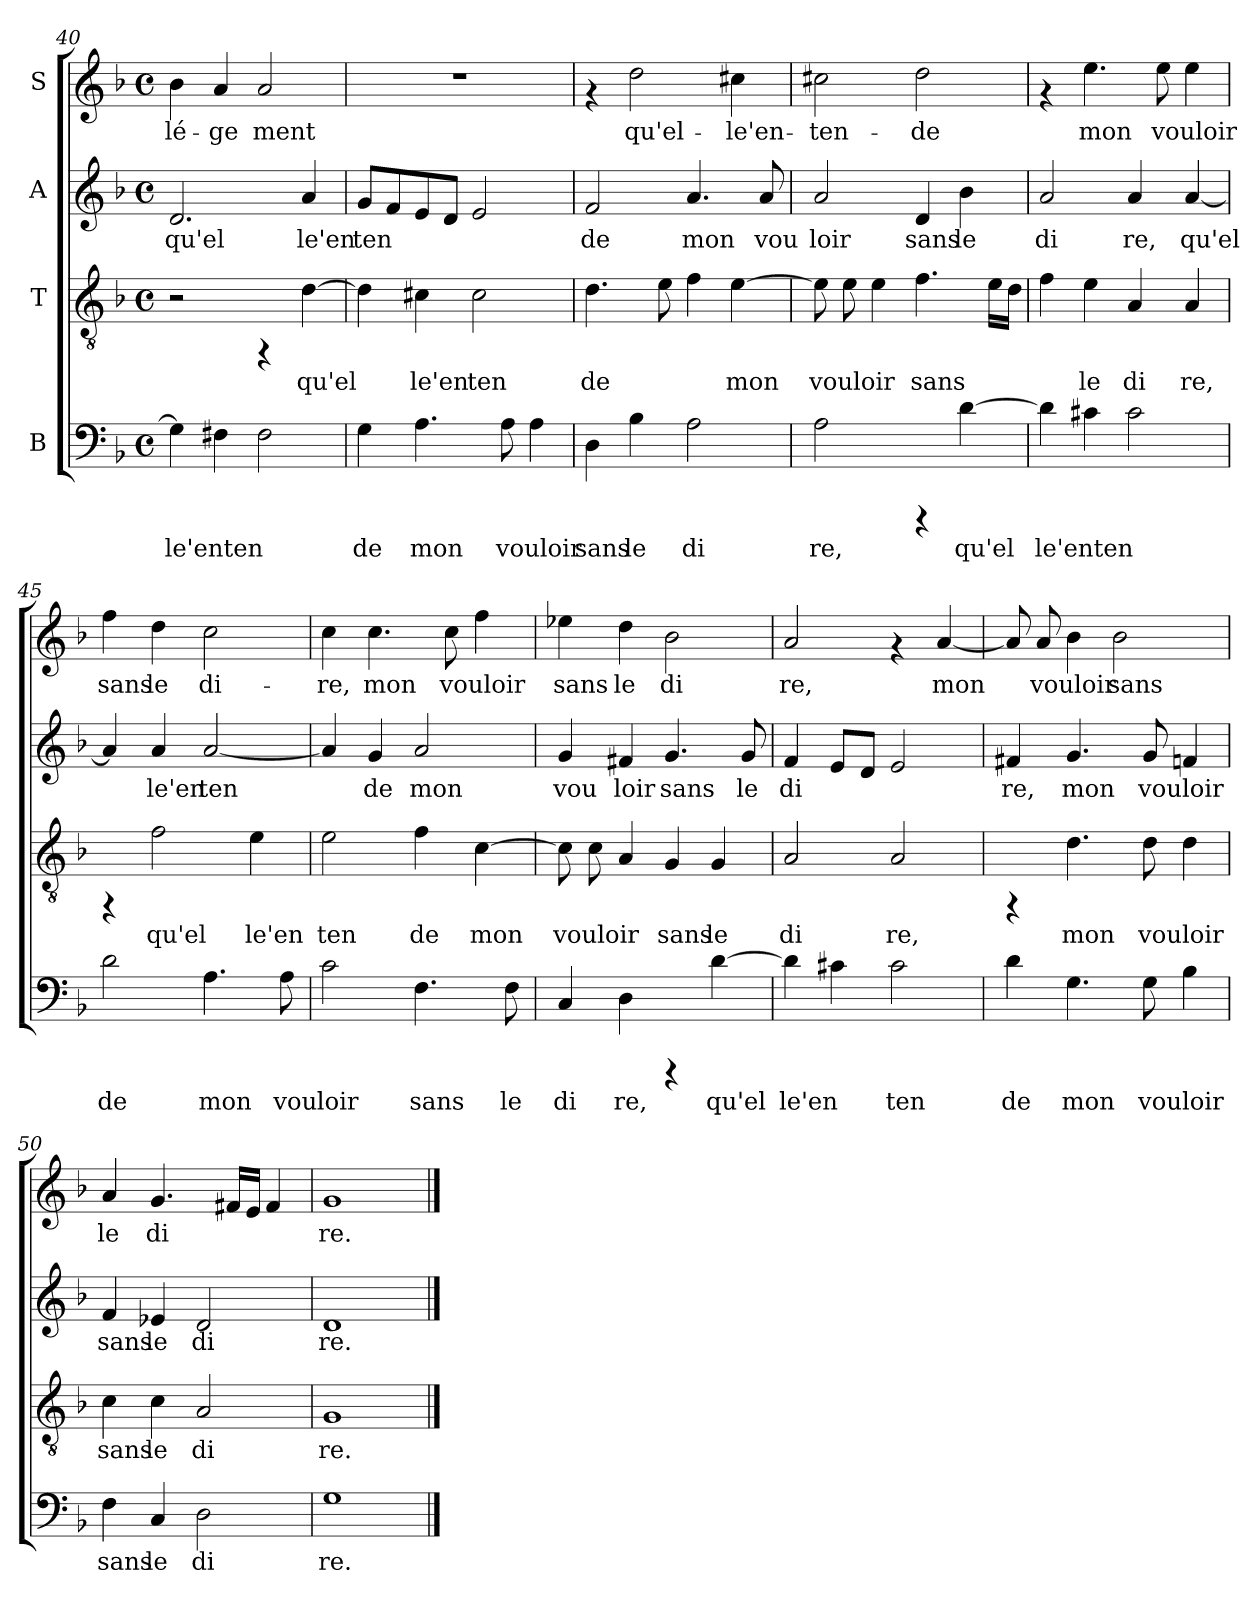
**kern	**text	**kern	**text	**kern	**text	**kern	**text
*part4	*part4	*part3	*part3	*part2	*part2	*part1	*part1
*staff4	*staff4	*staff3	*staff3	*staff2	*staff2	*staff1	*staff1
*I"B	*	*I"T	*	*I"A	*	*I"S	*
!!LO:LB:g=z
*clefF4	*	*clefGv2	*	*clefG2	*	*clefG2	*
*k[b-]	*	*k[b-]	*	*k[b-]	*	*k[b-]	*
*F:	*	*F:	*	*F:	*	*F:	*
*M4/4	*	*M4/4	*	*M4/4	*	*M4/4	*
*met(c)	*	*met(c)	*	*met(c)	*	*met(c)	*
=40	=40	=40	=40	=40	=40	=40	=40
!	!LO:LY:b:cj	!	!	!	!LO:LY:b:cj	!	!LO:LY:b:cj
4G\]	-le'enten	2r	.	2.d/	qu'el	4b-\	lé-
!	!LO:LY:b:cj	!	!	!	!	!	!LO:LY:b:cj
4F#X\	.	.	.	.	.	4a/	-ge
!	!LO:LY:b:cj	!	!	!	!	!	!LO:LY:b:cj
2F#\	.	4rFF	.	.	.	2a/	ment
!	!	!	!LO:LY:b	!	!LO:LY:b:cj	!	!
.	.	[>4d\	qu'el	4a/	le'en	.	.
=41	=41	=41	=41	=41	=41	=41	=41
!	!LO:LY:b:cj	!	!LO:LY:b	!	!LO:LY:b:cj	!	!
4G\	de	4d\]	.	8g/L	ten	1r	.
!	!	!	!	!	!LO:LY:b:cj	!	!
.	.	.	.	8f/	.	.	.
!	!LO:LY:b:cj	!	!LO:LY:b	!	!LO:LY:b:cj	!	!
4.A\	mon	4c#X\	le'en	8e/	.	.	.
!	!	!	!	!	!LO:LY:b:cj	!	!
.	.	.	.	8d/J	.	.	.
!	!	!	!LO:LY:b	!	!LO:LY:b:cj	!	!
.	.	2c#\	ten	2e/	.	.	.
!	!LO:LY:b:cj	!	!	!	!	!	!
8A\	vouloir	.	.	.	.	.	.
!	!LO:LY:b:cj	!	!	!	!	!	!
4A\	.	.	.	.	.	.	.
=42	=42	=42	=42	=42	=42	=42	=42
!	!LO:LY:b:cj	!	!LO:LY:b	!	!LO:LY:b:cj	!	!
4D\	sans	4.d\	de	2f/	de	4rf	.
!	!LO:LY:b:cj	!	!	!	!	!	!LO:LY:b:cj
4B-\	le	.	.	.	.	2dd\	qu'el-
!	!	!	!LO:LY:b	!	!	!	!
.	.	8e\	.	.	.	.	.
!	!LO:LY:b:cj	!	!LO:LY:b	!	!LO:LY:b:cj	!	!
2A\	di	4f\	.	4.a/	mon	.	.
!	!	!	!LO:LY:b	!	!	!	!LO:LY:b:cj
.	.	[>4e\	mon	.	.	4cc#X\	-le'en-
!	!	!	!	!	!LO:LY:b:cj	!	!
.	.	.	.	8a/	vou	.	.
=43	=43	=43	=43	=43	=43	=43	=43
!	!LO:LY:b:cj	!	!LO:LY:b	!	!LO:LY:b:cj	!	!LO:LY:b:cj
2A\	re,	8e\]	vouloir	2a/	loir	2cc#X\	-ten-
!	!	!	!LO:LY:b	!	!	!	!
.	.	8e\	.	.	.	.	.
!	!	!	!LO:LY:b	!	!	!	!
.	.	4e\	.	.	.	.	.
!	!	!	!LO:LY:b	!	!LO:LY:b:cj	!	!LO:LY:b:cj
4rCCC	.	4.f\	sans	4d/	sans	2dd\	-de
!	!LO:LY:b:cj	!	!	!	!LO:LY:b:cj	!	!
[>4d\	qu'el	.	.	4b-\	le	.	.
!	!	!	!LO:LY:b	!	!	!	!
.	.	16e\L	.	.	.	.	.
!	!	!	!LO:LY:b	!	!	!	!
.	.	16d\J	.	.	.	.	.
=44	=44	=44	=44	=44	=44	=44	=44
!	!LO:LY:b:cj	!	!LO:LY:b	!	!LO:LY:b:cj	!	!
4d\]	le'enten	4f\	.	2a/	di	4rf	.
!	!LO:LY:b:cj	!	!LO:LY:b	!	!	!	!LO:LY:b:cj
4c#X\	.	4e\	le	.	.	4.ee\	mon
!	!LO:LY:b:cj	!	!LO:LY:b	!	!LO:LY:b:cj	!	!
2c#\	.	4A/	di	4a/	re,	.	.
!	!	!	!	!	!	!	!LO:LY:b:cj
.	.	.	.	.	.	8ee\	vouloir
!	!	!	!LO:LY:b	!	!LO:LY:b:cj	!	!LO:LY:b:cj
.	.	4A/	re,	[<4a/	qu'el	4ee\	.
=45	=45	=45	=45	=45	=45	=45	=45
!	!LO:LY:b:cj	!	!	!	!LO:LY:b:cj	!	!LO:LY:b:cj
2d\	de	4rFF	.	4a/]	.	4ff\	sans
!	!	!	!LO:LY:b	!	!LO:LY:b:cj	!	!LO:LY:b:cj
.	.	2f\	qu'el	4a/	le'en	4dd\	le
!	!LO:LY:b:cj	!	!	!	!LO:LY:b:cj	!	!LO:LY:b:cj
4.A\	mon	.	.	[<2a/	ten	2cc\	di-
!	!	!	!LO:LY:b	!	!	!	!
.	.	4e\	le'en	.	.	.	.
!	!LO:LY:b:cj	!	!	!	!	!	!
8A\	vou	.	.	.	.	.	.
!!LO:PB:g=z
=46	=46	=46	=46	=46	=46	=46	=46
!	!LO:LY:b:cj	!	!LO:LY:b	!	!LO:LY:b:cj	!	!LO:LY:b:cj
2c\	loir	2e\	ten	4a/]	.	4cc\	-re,
!	!	!	!	!	!LO:LY:b:cj	!	!LO:LY:b:cj
.	.	.	.	4g/	de	4.cc\	mon
!	!LO:LY:b:cj	!	!LO:LY:b	!	!LO:LY:b:cj	!	!
4.F\	sans	4f\	de	2a/	mon	.	.
!	!	!	!	!	!	!	!LO:LY:b:cj
.	.	.	.	.	.	8cc\	vouloir
!	!	!	!LO:LY:b	!	!	!	!LO:LY:b:cj
.	.	[>4c\	mon	.	.	4ff\	.
!	!LO:LY:b:cj	!	!	!	!	!	!
8F\	le	.	.	.	.	.	.
=47	=47	=47	=47	=47	=47	=47	=47
!	!LO:LY:b:cj	!	!LO:LY:b	!	!LO:LY:b:cj	!	!LO:LY:b:cj
4C/	di	8c\]	vouloir	4g/	vou	4ee-X\	sans
!	!	!	!LO:LY:b	!	!	!	!
.	.	8c\	.	.	.	.	.
!	!LO:LY:b:cj	!	!LO:LY:b	!	!LO:LY:b:cj	!	!LO:LY:b:cj
4D\	re,	4A/	.	4f#X/	loir	4dd\	le
!	!	!	!LO:LY:b	!	!LO:LY:b:cj	!	!LO:LY:b:cj
4rCCC	.	4G/	sans	4.g/	sans	2b-\	di
!	!LO:LY:b:cj	!	!LO:LY:b	!	!	!	!
[>4d\	qu'el	4G/	le	.	.	.	.
!	!	!	!	!	!LO:LY:b:cj	!	!
.	.	.	.	8g/	le	.	.
=48	=48	=48	=48	=48	=48	=48	=48
!	!LO:LY:b:cj	!	!LO:LY:b	!	!LO:LY:b:cj	!	!LO:LY:b:cj
4d\]	le'en	2A/	di	4f/	di	2a/	re,
!	!LO:LY:b:cj	!	!	!	!LO:LY:b:cj	!	!
4c#X\	.	.	.	8e/L	.	.	.
!	!	!	!	!	!LO:LY:b:cj	!	!
.	.	.	.	8d/J	.	.	.
!	!LO:LY:b:cj	!	!LO:LY:b	!	!LO:LY:b:cj	!	!
2c#\	ten	2A/	re,	2e/	.	4rf	.
!	!	!	!	!	!	!	!LO:LY:b:cj
.	.	.	.	.	.	[<4a/	mon
=49	=49	=49	=49	=49	=49	=49	=49
!	!LO:LY:b:cj	!	!	!	!LO:LY:b:cj	!	!LO:LY:b:cj
4d\	de	4rFF	.	4f#X/	re,	8a/]	.
!	!	!	!	!	!	!	!LO:LY:b:cj
.	.	.	.	.	.	8a/	vouloir
!	!LO:LY:b:cj	!	!LO:LY:b	!	!LO:LY:b:cj	!	!LO:LY:b:cj
4.G\	mon	4.d\	mon	4.g/	mon	4b-\	.
!	!	!	!	!	!	!	!LO:LY:b:cj
.	.	.	.	.	.	2b-\	sans
!	!LO:LY:b:cj	!	!LO:LY:b	!	!LO:LY:b:cj	!	!
8G\	vouloir	8d\	vouloir	8g/	vouloir	.	.
!	!LO:LY:b:cj	!	!LO:LY:b	!	!LO:LY:b:cj	!	!
4B-\	.	4d\	.	4fn/	.	.	.
=50	=50	=50	=50	=50	=50	=50	=50
!	!LO:LY:b:cj	!	!LO:LY:b	!	!LO:LY:b:cj	!	!LO:LY:b:cj
4F\	sans	4c\	sans	4f/	sans	4a/	le
!	!LO:LY:b:cj	!	!LO:LY:b	!	!LO:LY:b:cj	!	!LO:LY:b:cj
4C/	le	4c\	le	4e-X/	le	4.g/	di
!	!LO:LY:b:cj	!	!LO:LY:b	!	!LO:LY:b:cj	!	!
2D\	di	2A/	di	2d/	di	.	.
!	!	!	!	!	!	!	!LO:LY:b:cj
.	.	.	.	.	.	16f#/L	.
!	!	!	!	!	!	!	!LO:LY:b:cj
.	.	.	.	.	.	16e/J	.
!	!	!	!	!	!	!	!LO:LY:b:cj
.	.	.	.	.	.	4f#/	.
=51	=51	=51	=51	=51	=51	=51	=51
!	!LO:LY:b:cj	!	!LO:LY:b	!	!LO:LY:b:cj	!	!LO:LY:b:cj
1G	re.	1G	re.	1d	re.	1g	re.
==	==	==	==	==	==	==	==
*-	*-	*-	*-	*-	*-	*-	*-
